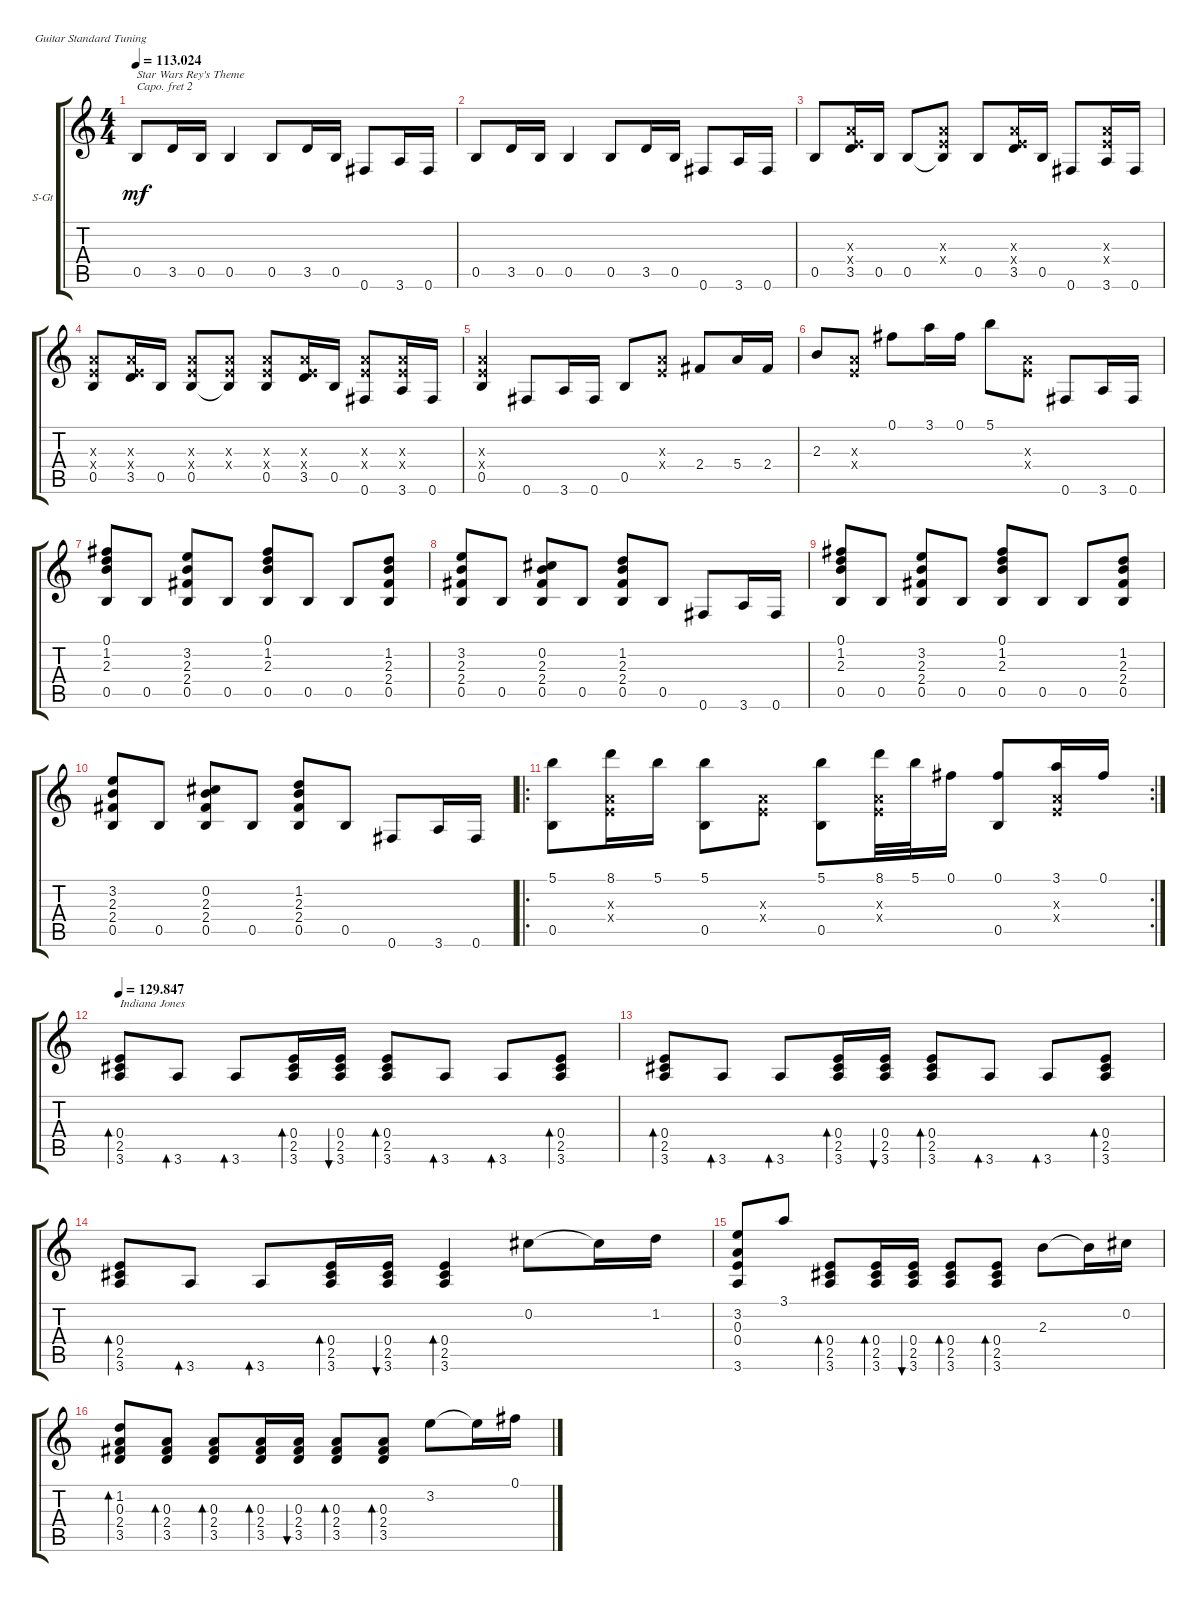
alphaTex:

\defaultSystemsLayout 4
\bracketExtendMode groupsimilarinstruments
\firstSystemTrackNameOrientation horizontal
\otherSystemsTrackNameOrientation horizontal
\track ("Steel Guitar" "S-Gt") {instrument acousticguitarsteel}
\staff {score tabs}
\capo 2
\tuning (E4 B3 G3 D3 A2 E2)
\ts (4 4)
\tempo
113.024
\accidentals auto
\clef g2
\ottava regular
\simile none
\ks c
0.5.8{txt "Star Wars Rey's Theme" dy mf} 3.5.16 0.5.16 0.5.4 0.5.8 3.5.16 0.5.16 0.6.8 3.6.16 0.6.16 |
0.5.8 3.5.16 0.5.16 0.5.4 0.5.8 3.5.16 0.5.16 0.6.8 3.6.16 0.6.16 |
0.5.8 (3.5 0.3{x} 0.4{x}).16 0.5.16 0.5.8 (0.3{x} 0.4{x} 0.5{t}).8 0.5.8 (3.5 0.4{x} 0.3{x}).16 0.5.16 0.6.8 (3.6 0.4{x} 0.3{x}).16 0.6.16 |
(0.5 0.4{x} 0.3{x}).8 (3.5 0.3{x} 0.4{x}).16 0.5.16 (0.5 0.3{x} 0.4{x}).8 (0.3{x} 0.4{x} 0.5{t}).8 (0.5 0.4{x} 0.3{x}).8 (3.5 0.4{x} 0.3{x}).16 0.5.16 (0.6 0.4{x} 0.3{x}).8 (3.6 0.4{x} 0.3{x}).16 0.6.16 |
(0.5 0.4{x} 0.3{x}).4 0.6.8 3.6.16 0.6.16 0.5.8 (0.4{x} 0.3{x}).8 2.4.8 5.4.16 2.4.16 |
2.3.8 (0.3{x} 0.4{x}).8 0.1.8 3.1.16 0.1.16 5.1.8 (0.3{x} 0.4{x}).8 0.6.8 3.6.16 0.6.16 |
(0.5 2.3 1.2 0.1).8 0.5.8 (0.5 3.2 2.3 2.4).8 0.5.8 (0.5 0.1 1.2 2.3).8 0.5.8 0.5.8 (0.5 1.2 2.3 2.4).8 |
(0.5 3.2 2.3 2.4).8 0.5.8 (0.5 2.3 2.4 0.2).8 0.5.8 (0.5 1.2 2.3 2.4).8 0.5.8 0.6.8 3.6.16 0.6.16 |
(0.5 2.3 1.2 0.1).8 0.5.8 (0.5 3.2 2.3 2.4).8 0.5.8 (0.5 0.1 1.2 2.3).8 0.5.8 0.5.8 (0.5 1.2 2.3 2.4).8 |
(0.5 3.2 2.3 2.4).8 0.5.8 (0.5 2.3 2.4 0.2).8 0.5.8 (0.5 1.2 2.3 2.4).8 0.5.8 0.6.8 3.6.16 0.6.16 |
\ro
\rc 2
(5.1 0.5).8 (8.1 0.3{x} 0.4{x}).16 5.1.16 (5.1 0.5).8 (0.3{x} 0.4{x}).8 (5.1 0.5).8 (8.1 0.3{x} 0.4{x}).32 5.1.32 0.1.16 (0.1 0.5).8 (0.3{x} 0.4{x} 3.1).16 0.1.16 |
\tempo
129.847 (3.6 2.5 0.4).8{bd 30 txt "Indiana Jones"} 3.6.8{bd 30} 3.6.8{bd 30} (0.4 2.5 3.6).16{bd 30} (3.6 2.5 0.4).16{bu 30} (3.6 2.5 0.4).8{bd 30} 3.6.8{bd 30} 3.6.8{bd 30} (3.6 2.5 0.4).8{bd 30} |
(3.6 2.5 0.4).8{bd 30} 3.6.8{bd 30} 3.6.8{bd 30} (0.4 2.5 3.6).16{bd 30} (3.6 2.5 0.4).16{bu 30} (3.6 2.5 0.4).8{bd 30} 3.6.8{bd 30} 3.6.8{bd 30} (3.6 2.5 0.4).8{bd 30} |
(3.6 2.5 0.4).8{bd 30} 3.6.8{bd 30} 3.6.8{bd 30} (0.4 2.5 3.6).16{bd 30} (3.6 2.5 0.4).16{bu 30} (3.6 2.5 0.4).4{bd 30} 0.2.8 0.2{t}.16 1.2.16 |
(3.2 0.3 0.4 3.6).8 3.1.8 (3.6 2.5 0.4).8{bd 30} (0.4 2.5 3.6).16{bd 30} (3.6 2.5 0.4).16{bu 30} (3.6 2.5 0.4).8{bd 30} (0.4 2.5 3.6).8{bd 30} 2.3.8 2.3{t}.16 0.2.16 |
(1.2 0.3 2.4 3.5).8{bd 30} (0.3 2.4 3.5).8{bd 30} (0.3 2.4 3.5).8{bd 30} (0.3 2.4 3.5).16{bd 30} (0.3 2.4 3.5).16{bu 30} (0.3 2.4 3.5).8{bd 30} (0.3 2.4 3.5).8{bd 30} 3.2.8 3.2{t}.16 0.1.16
